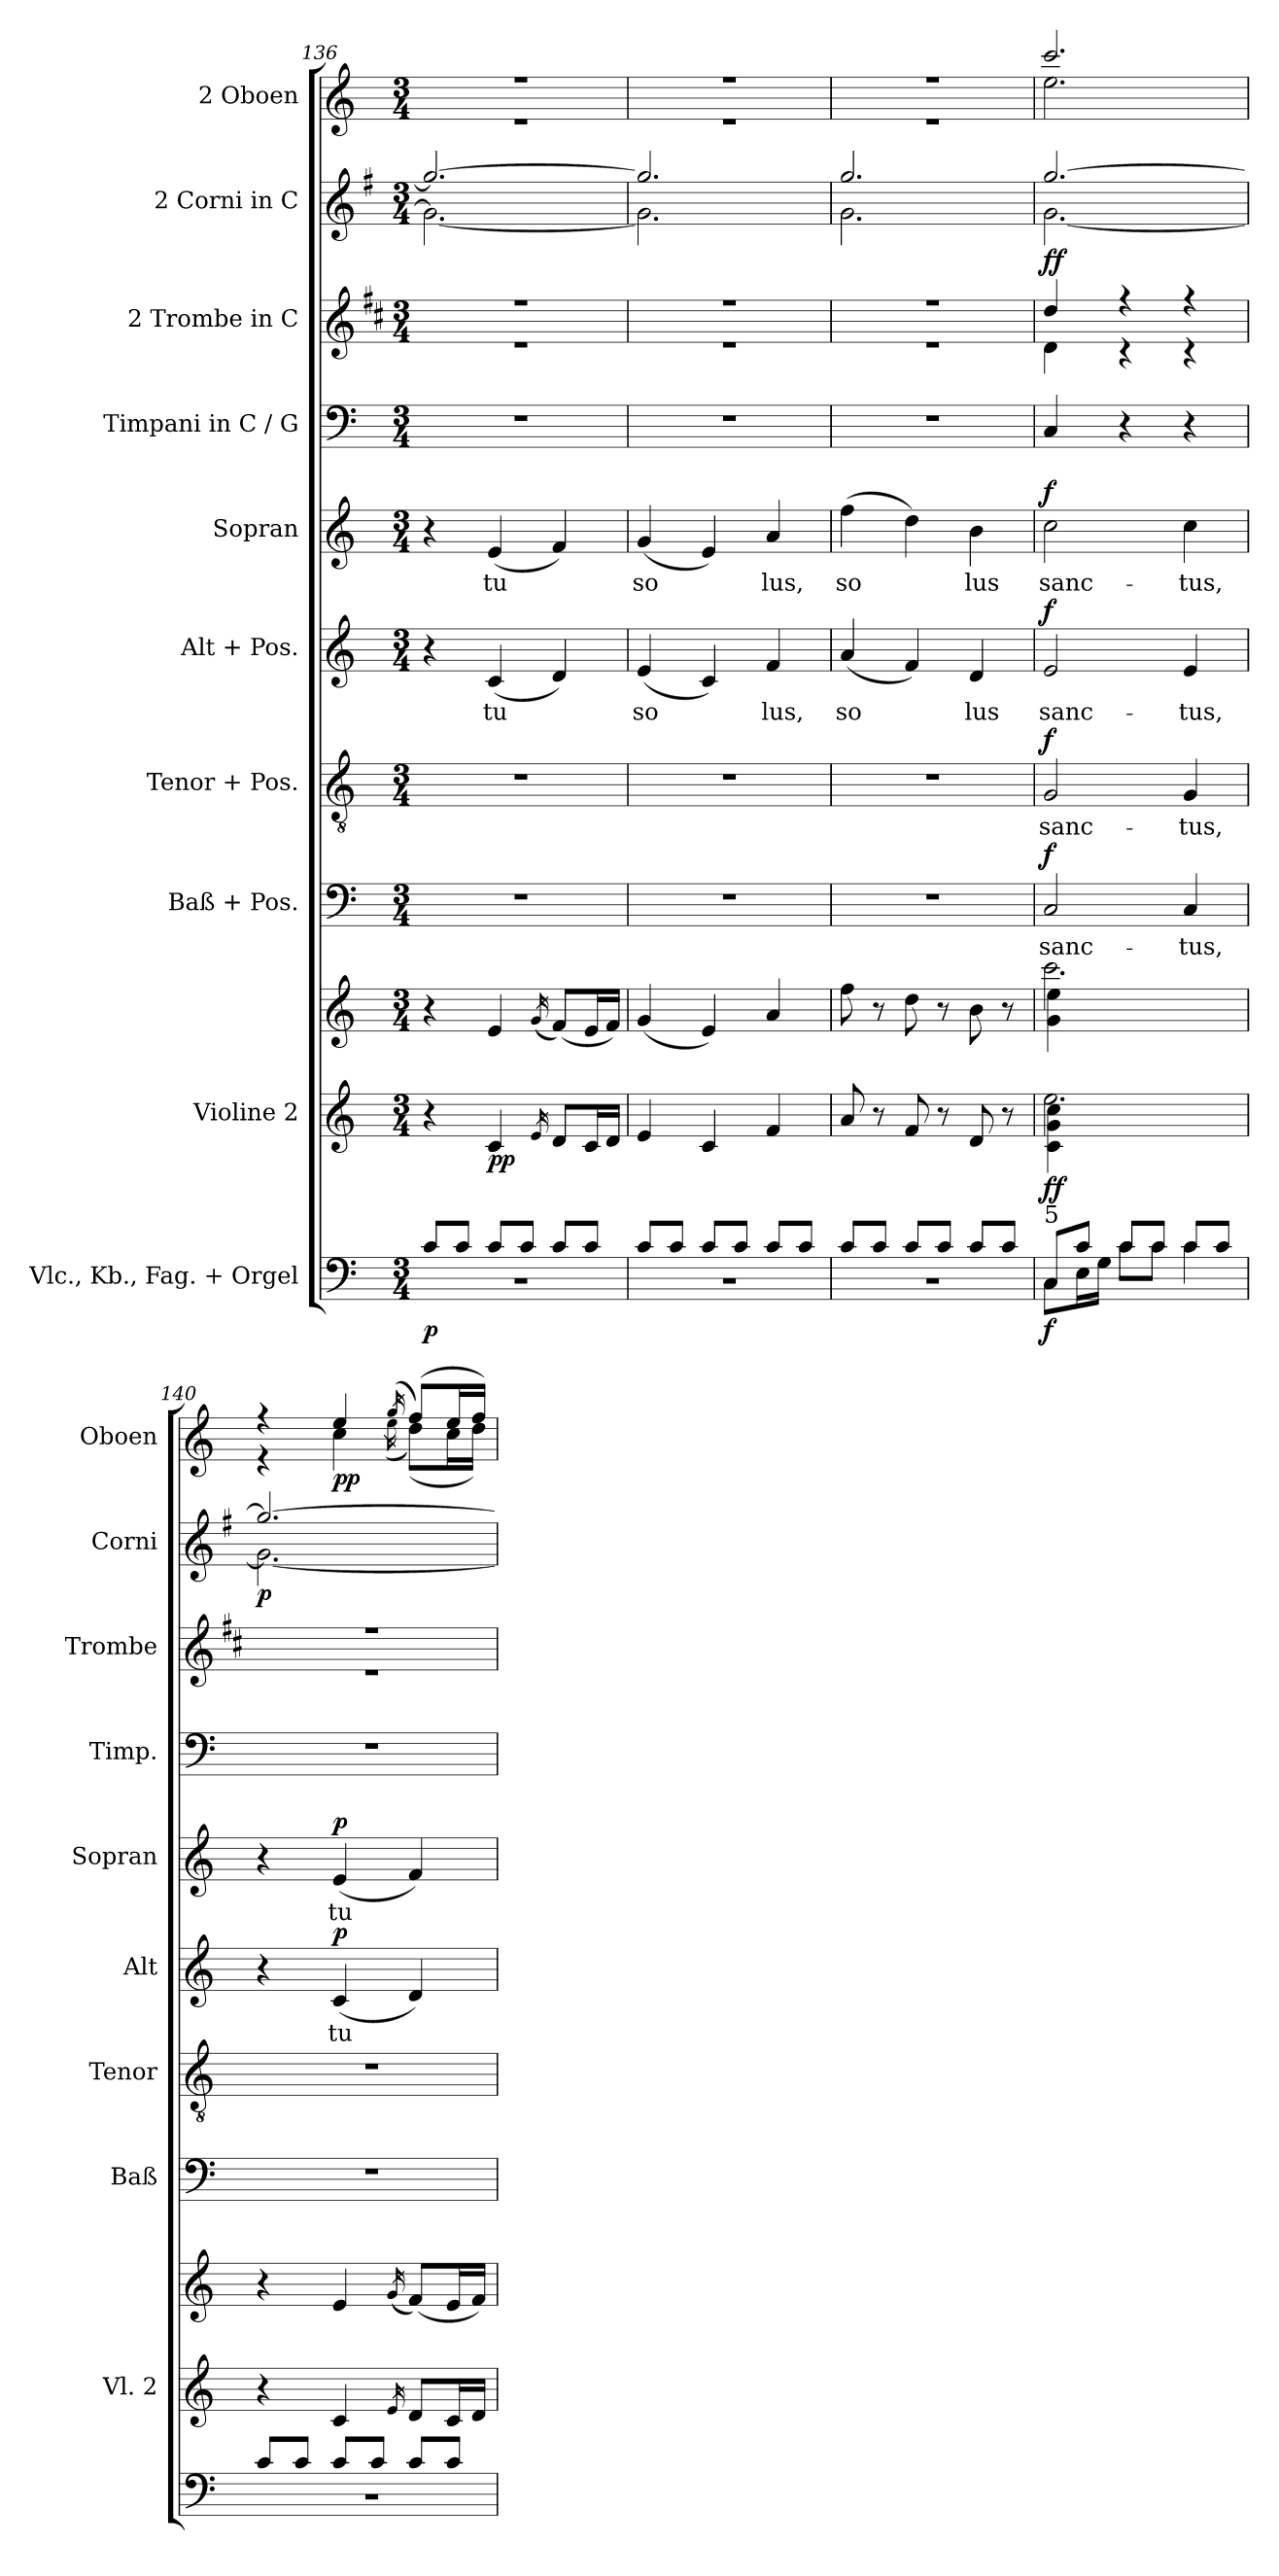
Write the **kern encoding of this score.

**kern	**dynam	**kern	**kern	**dynam	**kern	**text	**dynam	**kern	**text	**dynam	**kern	**text	**dynam	**kern	**text	**dynam	**kern	**kern	**kern	**dynam	**kern	**dynam
*part10	*part10	*part9	*part9	*part9	*part8	*part8	*part8	*part7	*part7	*part7	*part6	*part6	*part6	*part5	*part5	*part5	*part4	*part3	*part2	*part2	*part1	*part1
*staff11	*staff11	*staff10	*staff9	*staff9/10	*staff8	*staff8	*staff8	*staff7	*staff7	*staff7	*staff6	*staff6	*staff6	*staff5	*staff5	*staff5	*staff4	*staff3	*staff2	*staff2	*staff1	*staff1
*I"Vlc., Kb., Fag. + Orgel	*	*I"Violine 2	*	*	*I"Baß + Pos.	*	*	*I"Tenor + Pos.	*	*	*I"Alt + Pos.	*	*	*I"Sopran	*	*	*I"Timpani in C / G	*I"2 Trombe in C	*I"2 Corni in C	*	*I"2 Oboen	*
*	*	*I'Vl. 2	*	*	*I'Baß	*	*	*I'Tenor	*	*	*I'Alt	*	*	*I'Sopran	*	*	*I'Timp.	*I'Trombe	*I'Corni	*	*I'Oboen	*
*clefF4	*	*clefG2	*clefG2	*	*clefF4	*	*	*clefGv2	*	*	*clefG2	*	*	*clefG2	*	*	*clefF4	*clefG2	*clefG2	*	*clefG2	*
*	*	*	*	*	*	*	*	*	*	*	*	*	*	*	*	*	*	*ITrd1c2	*ITrd4c7	*	*	*
*k[]	*	*k[]	*k[]	*	*k[]	*	*	*k[]	*	*	*k[]	*	*	*k[]	*	*	*k[]	*k[]	*k[]	*	*k[]	*
*M3/4	*	*M3/4	*M3/4	*	*M3/4	*	*	*M3/4	*	*	*M3/4	*	*	*M3/4	*	*	*M3/4	*M3/4	*M3/4	*	*M3/4	*
=136	=136	=136	=136	=136	=136	=136	=136	=136	=136	=136	=136	=136	=136	=136	=136	=136	=136	=136	=136	=136	=136	=136
*^	*	*	*	*	*	*	*	*	*	*	*	*	*	*	*	*	*	*^	*^	*	*^	*
!	!	!LO:DY:b	!	!	!	!	!	!	!	!	!	!	!	!	!	!	!	!	!	!	!	!	!	!	!	!
8c/L	2.r	p	4r	4r	.	2.r	.	.	2.r	.	.	4r	.	.	4r	.	.	2.r	2.r	2.r	2.cc/_	2.c\_	.	2.r	2.r	.
8c/J	.	.	.	.	.	.	.	.	.	.	.	.	.	.	.	.	.	.	.	.	.	.	.	.	.	.
!	!	!	!	!	!LO:DY:b=2	!	!	!	!	!	!	!	!LO:LY:b	!	!	!LO:LY:b	!	!	!	!	!	!	!	!	!	!
!	!	!	!	!	!LO:DY:n=1:b	!	!	!	!	!	!	!	!	!	!	!	!	!	!	!	!	!	!	!	!	!
8c/L	.	.	4c/	4e/	p p	.	.	.	.	.	.	(<4c/	tu	.	(<4e/	tu	.	.	.	.	.	.	.	.	.	.
8c/J	.	.	.	.	.	.	.	.	.	.	.	.	.	.	.	.	.	.	.	.	.	.	.	.	.	.
.	.	.	16qe/	(<16qg/	.	.	.	.	.	.	.	.	.	.	.	.	.	.	.	.	.	.	.	.	.	.
8c/L	.	.	8d/L	(<8f/L)	.	.	.	.	.	.	.	4d/)	.	.	4f/)	.	.	.	.	.	.	.	.	.	.	.
8c/J	.	.	16c/L	16e/L	.	.	.	.	.	.	.	.	.	.	.	.	.	.	.	.	.	.	.	.	.	.
.	.	.	16d/JJ	16f/JJ)	.	.	.	.	.	.	.	.	.	.	.	.	.	.	.	.	.	.	.	.	.	.
=137	=137	=137	=137	=137	=137	=137	=137	=137	=137	=137	=137	=137	=137	=137	=137	=137	=137	=137	=137	=137	=137	=137	=137	=137	=137	=137
!	!	!	!	!	!	!	!	!	!	!	!	!	!LO:LY:b	!	!	!LO:LY:b	!	!	!	!	!	!	!	!	!	!
8c/L	2.r	.	4e/	(<4g/	.	2.r	.	.	2.r	.	.	(<4e/	so	.	(<4g/	so	.	2.r	2.r	2.r	2.cc/]	2.c\]	.	2.r	2.r	.
8c/J	.	.	.	.	.	.	.	.	.	.	.	.	.	.	.	.	.	.	.	.	.	.	.	.	.	.
8c/L	.	.	4c/	4e/)	.	.	.	.	.	.	.	4c/)	.	.	4e/)	.	.	.	.	.	.	.	.	.	.	.
8c/J	.	.	.	.	.	.	.	.	.	.	.	.	.	.	.	.	.	.	.	.	.	.	.	.	.	.
!	!	!	!	!	!	!	!	!	!	!	!	!	!LO:LY:b	!	!	!LO:LY:b	!	!	!	!	!	!	!	!	!	!
8c/L	.	.	4f/	4a/	.	.	.	.	.	.	.	4f/	lus,	.	4a/	lus,	.	.	.	.	.	.	.	.	.	.
8c/J	.	.	.	.	.	.	.	.	.	.	.	.	.	.	.	.	.	.	.	.	.	.	.	.	.	.
!!LO:PB:g=z	!!
=138	=138	=138	=138	=138	=138	=138	=138	=138	=138	=138	=138	=138	=138	=138	=138	=138	=138	=138	=138	=138	=138	=138	=138	=138	=138	=138
!	!	!	!	!	!	!	!	!	!	!	!	!	!LO:LY:b	!	!	!LO:LY:b	!	!	!	!	!	!	!	!	!	!
8c/L	2.r	.	8a/	8ff\	.	2.r	.	.	2.r	.	.	(<4a/	so	.	(>4ff\	so	.	2.r	2.r	2.r	2.cc/	2.c\	.	2.r	2.r	.
8c/J	.	.	8r	8r	.	.	.	.	.	.	.	.	.	.	.	.	.	.	.	.	.	.	.	.	.	.
8c/L	.	.	8f/	8dd\	.	.	.	.	.	.	.	4f/)	.	.	4dd\)	.	.	.	.	.	.	.	.	.	.	.
8c/J	.	.	8r	8r	.	.	.	.	.	.	.	.	.	.	.	.	.	.	.	.	.	.	.	.	.	.
!	!	!	!	!	!	!	!	!	!	!	!	!	!LO:LY:b	!	!	!LO:LY:b	!	!	!	!	!	!	!	!	!	!
8c/L	.	.	8d/	8b\	.	.	.	.	.	.	.	4d/	lus	.	4b\	lus	.	.	.	.	.	.	.	.	.	.
8c/J	.	.	8r	8r	.	.	.	.	.	.	.	.	.	.	.	.	.	.	.	.	.	.	.	.	.	.
=139	=139	=139	=139	=139	=139	=139	=139	=139	=139	=139	=139	=139	=139	=139	=139	=139	=139	=139	=139	=139	=139	=139	=139	=139	=139	=139
*	*	*	*^	*^	*	*	*	*	*	*	*	*	*	*	*	*	*	*	*	*	*	*	*	*	*	*
!LO:TX:a:t=5	!	!	!	!	!	!	!	!	!	!	!	!	!	!	!	!	!	!	!	!	!	!	!	!	!	!	!	!
!	!	!LO:DY:b	!	!	!	!	!LO:DY:b=2	!	!LO:LY:b	!	!	!LO:LY:b	!	!	!LO:LY:b	!	!	!LO:LY:b	!	!	!	!	!	!	!	!	!	!
!	!	!	!	!	!	!	!LO:DY:n=1:b	!	!	!LO:DY:b	!	!	!LO:DY:b	!	!	!LO:DY:b	!	!	!LO:DY:b	!	!	!	!	!	!LO:DY:b	!	!	!
!	!	!	!	!	!	!	!	!	!	!	!	!	!	!	!	!	!	!	!	!	!	!	!	!	!LO:DY:n=1:b	!	!	!
8C/L	8C\L	f	2.ee\	4c\ 4g\ 4cc\	2.ccc\	4g\ 4ee\	f f	2C/	sanc-	f	2G/	sanc-	f	2e/	sanc-	f	2cc\	sanc-	f	4C/	4cc/	4c\	[2.cc/	[2.c\	f f	2.ccc/	2.ee\	.
8c/J	16E\L	.	.	.	.	.	.	.	.	.	.	.	.	.	.	.	.	.	.	.	.	.	.	.	.	.	.	.
.	16G\JJ	.	.	.	.	.	.	.	.	.	.	.	.	.	.	.	.	.	.	.	.	.	.	.	.	.	.	.
8c/L	8c\L	.	.	2ryy	.	2ryy	.	.	.	.	.	.	.	.	.	.	.	.	.	4r	4r	4r	.	.	.	.	.	.
8c/J	8c\J	.	.	.	.	.	.	.	.	.	.	.	.	.	.	.	.	.	.	.	.	.	.	.	.	.	.	.
!	!	!	!	!	!	!	!	!	!LO:LY:b	!	!	!LO:LY:b	!	!	!LO:LY:b	!	!	!LO:LY:b	!	!	!	!	!	!	!	!	!	!
8c/L	4c\	.	.	.	.	.	.	4C/	tus,	.	4G/	tus,	.	4e/	tus,	.	4cc\	tus,	.	4r	4r	4r	.	.	.	.	.	.
8c/J	.	.	.	.	.	.	.	.	.	.	.	.	.	.	.	.	.	.	.	.	.	.	.	.	.	.	.	.
*	*	*	*v	*v	*	*	*	*	*	*	*	*	*	*	*	*	*	*	*	*	*	*	*	*	*	*	*	*
*	*	*	*	*v	*v	*	*	*	*	*	*	*	*	*	*	*	*	*	*	*	*	*	*	*	*	*	*
=140	=140	=140	=140	=140	=140	=140	=140	=140	=140	=140	=140	=140	=140	=140	=140	=140	=140	=140	=140	=140	=140	=140	=140	=140	=140	=140
!	!	!	!	!	!	!	!	!	!	!	!	!	!	!	!	!	!	!	!	!	!	!	!LO:DY:b	!	!	!
8c/L	2.r	.	4r	4r	.	2.r	.	.	2.r	.	.	4r	.	.	4r	.	.	2.r	2.r	2.r	2.cc/_	2.c\_	p	4r	4r	.
8c/J	.	.	.	.	.	.	.	.	.	.	.	.	.	.	.	.	.	.	.	.	.	.	.	.	.	.
!	!	!	!	!	!	!	!	!	!	!	!	!	!LO:LY:b	!LO:DY:b	!	!LO:LY:b	!LO:DY:b	!	!	!	!	!	!	!	!	!LO:DY:b
!	!	!	!	!	!	!	!	!	!	!	!	!	!	!	!	!	!	!	!	!	!	!	!	!	!	!LO:DY:n=1:b
8c/L	.	.	4c/	4e/	.	.	.	.	.	.	.	(<4c/	tu	p	(<4e/	tu	p	.	.	.	.	.	.	4ee/	4cc\	p p
8c/J	.	.	.	.	.	.	.	.	.	.	.	.	.	.	.	.	.	.	.	.	.	.	.	.	.	.
.	.	.	16qe/	(<16qg/	.	.	.	.	.	.	.	.	.	.	.	.	.	.	.	.	.	.	.	(<16qgg/	(>16qee\	.
8c/L	.	.	8d/L	(<8f/L)	.	.	.	.	.	.	.	4d/)	.	.	4f/)	.	.	.	.	.	.	.	.	(>8ff/L)	(<8dd\L)	.
8c/J	.	.	16c/L	16e/L	.	.	.	.	.	.	.	.	.	.	.	.	.	.	.	.	.	.	.	16ee/L	16cc\L	.
.	.	.	16d/JJ	16f/JJ)	.	.	.	.	.	.	.	.	.	.	.	.	.	.	.	.	.	.	.	16ff/JJ)	16dd\JJ)	.
*	*	*	*	*	*	*	*	*	*	*	*	*	*	*	*	*	*	*	*v	*v	*	*	*	*v	*v	*
*v	*v	*	*	*	*	*	*	*	*	*	*	*	*	*	*	*	*	*	*	*v	*v	*	*	*
=	=	=	=	=	=	=	=	=	=	=	=	=	=	=	=	=	=	=	=	=	=	=
*-	*-	*-	*-	*-	*-	*-	*-	*-	*-	*-	*-	*-	*-	*-	*-	*-	*-	*-	*-	*-	*-	*-
